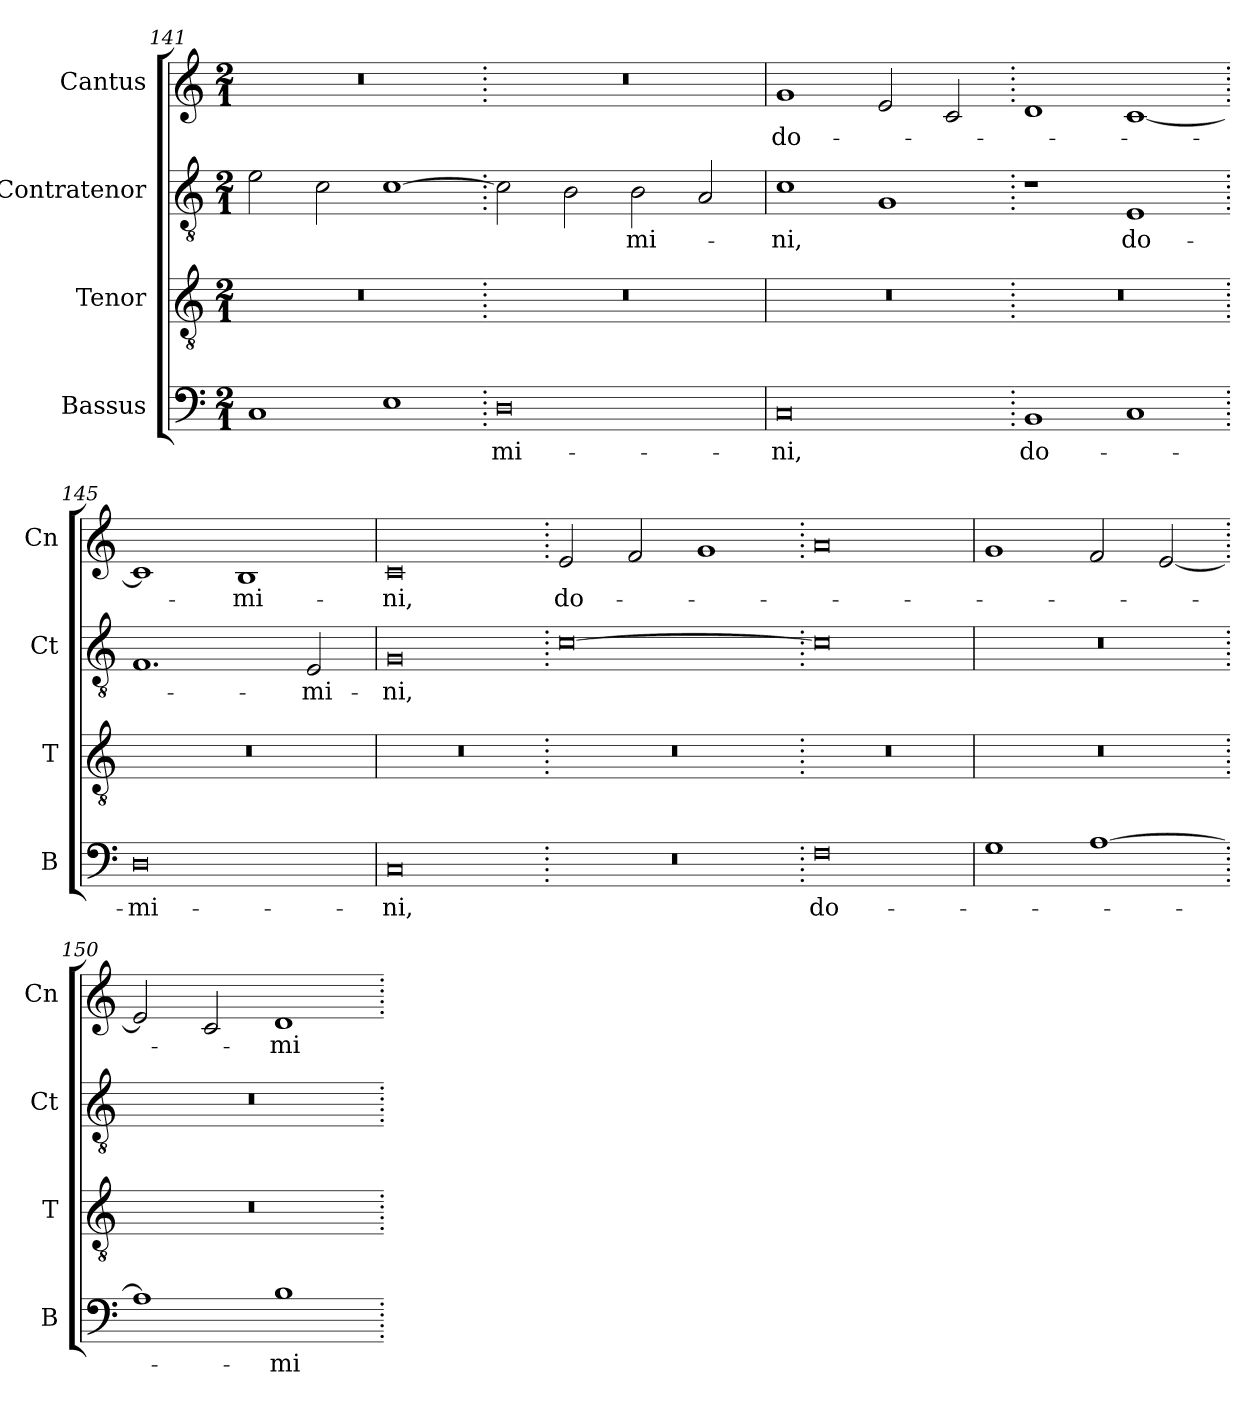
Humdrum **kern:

**kern	**text	**kern	**kern	**text	**kern	**text
*part4	*part4	*part3	*part2	*part2	*part1	*part1
*staff4	*staff4	*staff3	*staff2	*staff2	*staff1	*staff1
*I"Bassus	*	*I"Tenor	*I"Contratenor	*	*I"Cantus	*
*I'B	*	*I'T	*I'Ct	*	*I'Cn	*
*clefF4	*	*clefGv2	*clefGv2	*	*clefG2	*
*k[]	*	*k[]	*k[]	*	*k[]	*
*M2/1	*	*M2/1	*M2/1	*	*M2/1	*
=141	=141	=141	=141	=141	=141	=141
1C	.	0r	2e\	.	0r	.
.	.	.	2c\	.	.	.
1E	.	.	[1c	.	.	.
=142.	=142.	=142.	=142.	=142.	=142.	=142.
0D	-mi-	0r	2c\]	.	0r	.
.	.	.	2B\	.	.	.
.	.	.	2B\	-mi-	.	.
.	.	.	2A/	.	.	.
=143	=143	=143	=143	=143	=143	=143
0C	-ni,	0r	1c	-ni,	1g	do-
.	.	.	1G	.	2e/	.
.	.	.	.	.	2c/	.
=144.	=144.	=144.	=144.	=144.	=144.	=144.
1BB	do-	0r	1r	.	1d	.
1C	.	.	1E	do-	[1c	.
=145.	=145.	=145.	=145.	=145.	=145.	=145.
0D	-mi-	0r	1.F	.	1c]	.
.	.	.	.	.	1B	-mi-
.	.	.	2E/	-mi-	.	.
=146	=146	=146	=146	=146	=146	=146
0C	-ni,	0r	0G	-ni,	0c	-ni,
=147.	=147.	=147.	=147.	=147.	=147.	=147.
0r	.	0r	[0c	.	2e/	do-
.	.	.	.	.	2f/	.
.	.	.	.	.	1g	.
=148.	=148.	=148.	=148.	=148.	=148.	=148.
0F	do-	0r	0c]	.	0a	.
=149	=149	=149	=149	=149	=149	=149
1G	.	0r	0r	.	1g	.
[1A	.	.	.	.	2f/	.
.	.	.	.	.	[2e/	.
=150.	=150.	=150.	=150.	=150.	=150.	=150.
1A]	.	0r	0r	.	2e/]	.
.	.	.	.	.	2c/	.
1B	-mi-	.	.	.	1d	-mi-
=.	=.	=.	=.	=.	=.	=.
*-	*-	*-	*-	*-	*-	*-
